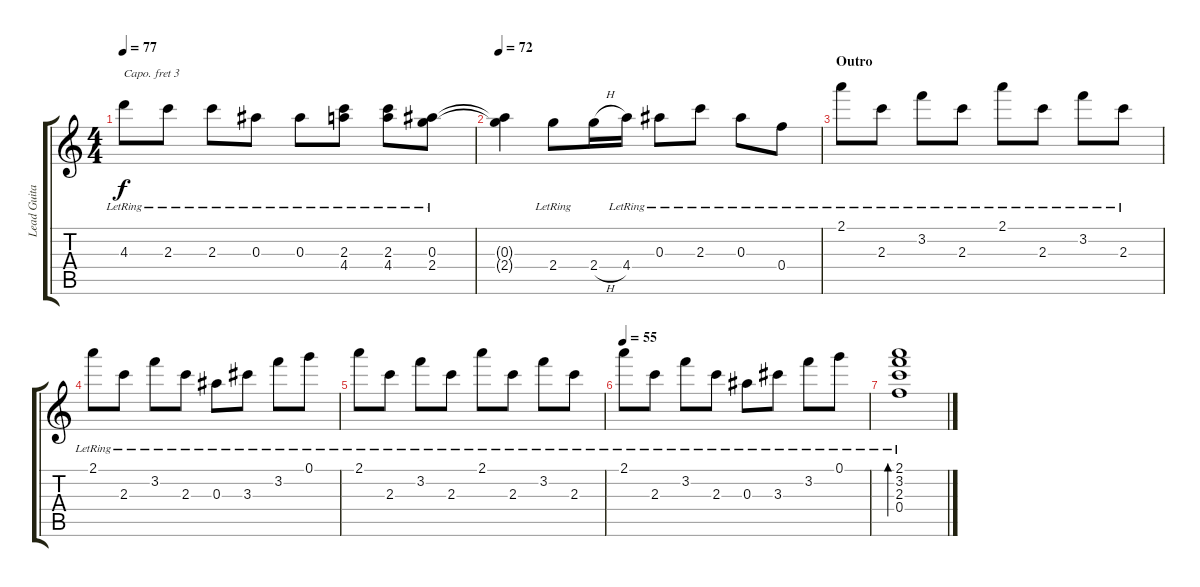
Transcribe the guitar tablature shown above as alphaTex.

\track ("Lead Guitar 1" "Lead Guita") {instrument electricguitarjazz}
\staff {score tabs}
\capo 3
\tuning (E5 B4 G4 D4 A3 E3) {hide}
\ts (4 4)
\tempo 77
\clef g2
\ks c
4.3{lr}.8{dy f} 2.3{lr}.8 2.3{lr}.8 0.3{lr}.8 0.3{lr}.8 (2.3{lr} 4.4{lr}).8 (2.3{lr} 4.4{lr}).8 (0.3{lr} 2.4{lr}).8 |
\tempo 72
(0.3{t} 2.4{t}).4 2.4{lr}.8 2.4{h}.16 4.4{lr}.16 0.3{lr}.8 2.3{lr}.8 0.3{lr}.8 0.4{lr}.8 |
\section ("" "Outro")
2.1{lr}.8 2.3{lr}.8 3.2{lr}.8 2.3{lr}.8 2.1{lr}.8 2.3{lr}.8 3.2{lr}.8 2.3{lr}.8 |
2.1{lr}.8 2.3{lr}.8 3.2{lr}.8 2.3{lr}.8 0.3{lr}.8 3.3{lr}.8 3.2{lr}.8 0.1{lr}.8 |
2.1{lr}.8 2.3{lr}.8 3.2{lr}.8 2.3{lr}.8 2.1{lr}.8 2.3{lr}.8 3.2{lr}.8 2.3{lr}.8 |
\tempo 55
2.1{lr}.8 2.3{lr}.8 3.2{lr}.8 2.3{lr}.8 0.3{lr}.8 3.3{lr}.8 3.2{lr}.8 0.1{lr}.8 |
(2.1{lr} 3.2{lr} 2.3{lr} 0.4{lr}).1{bd 240}
